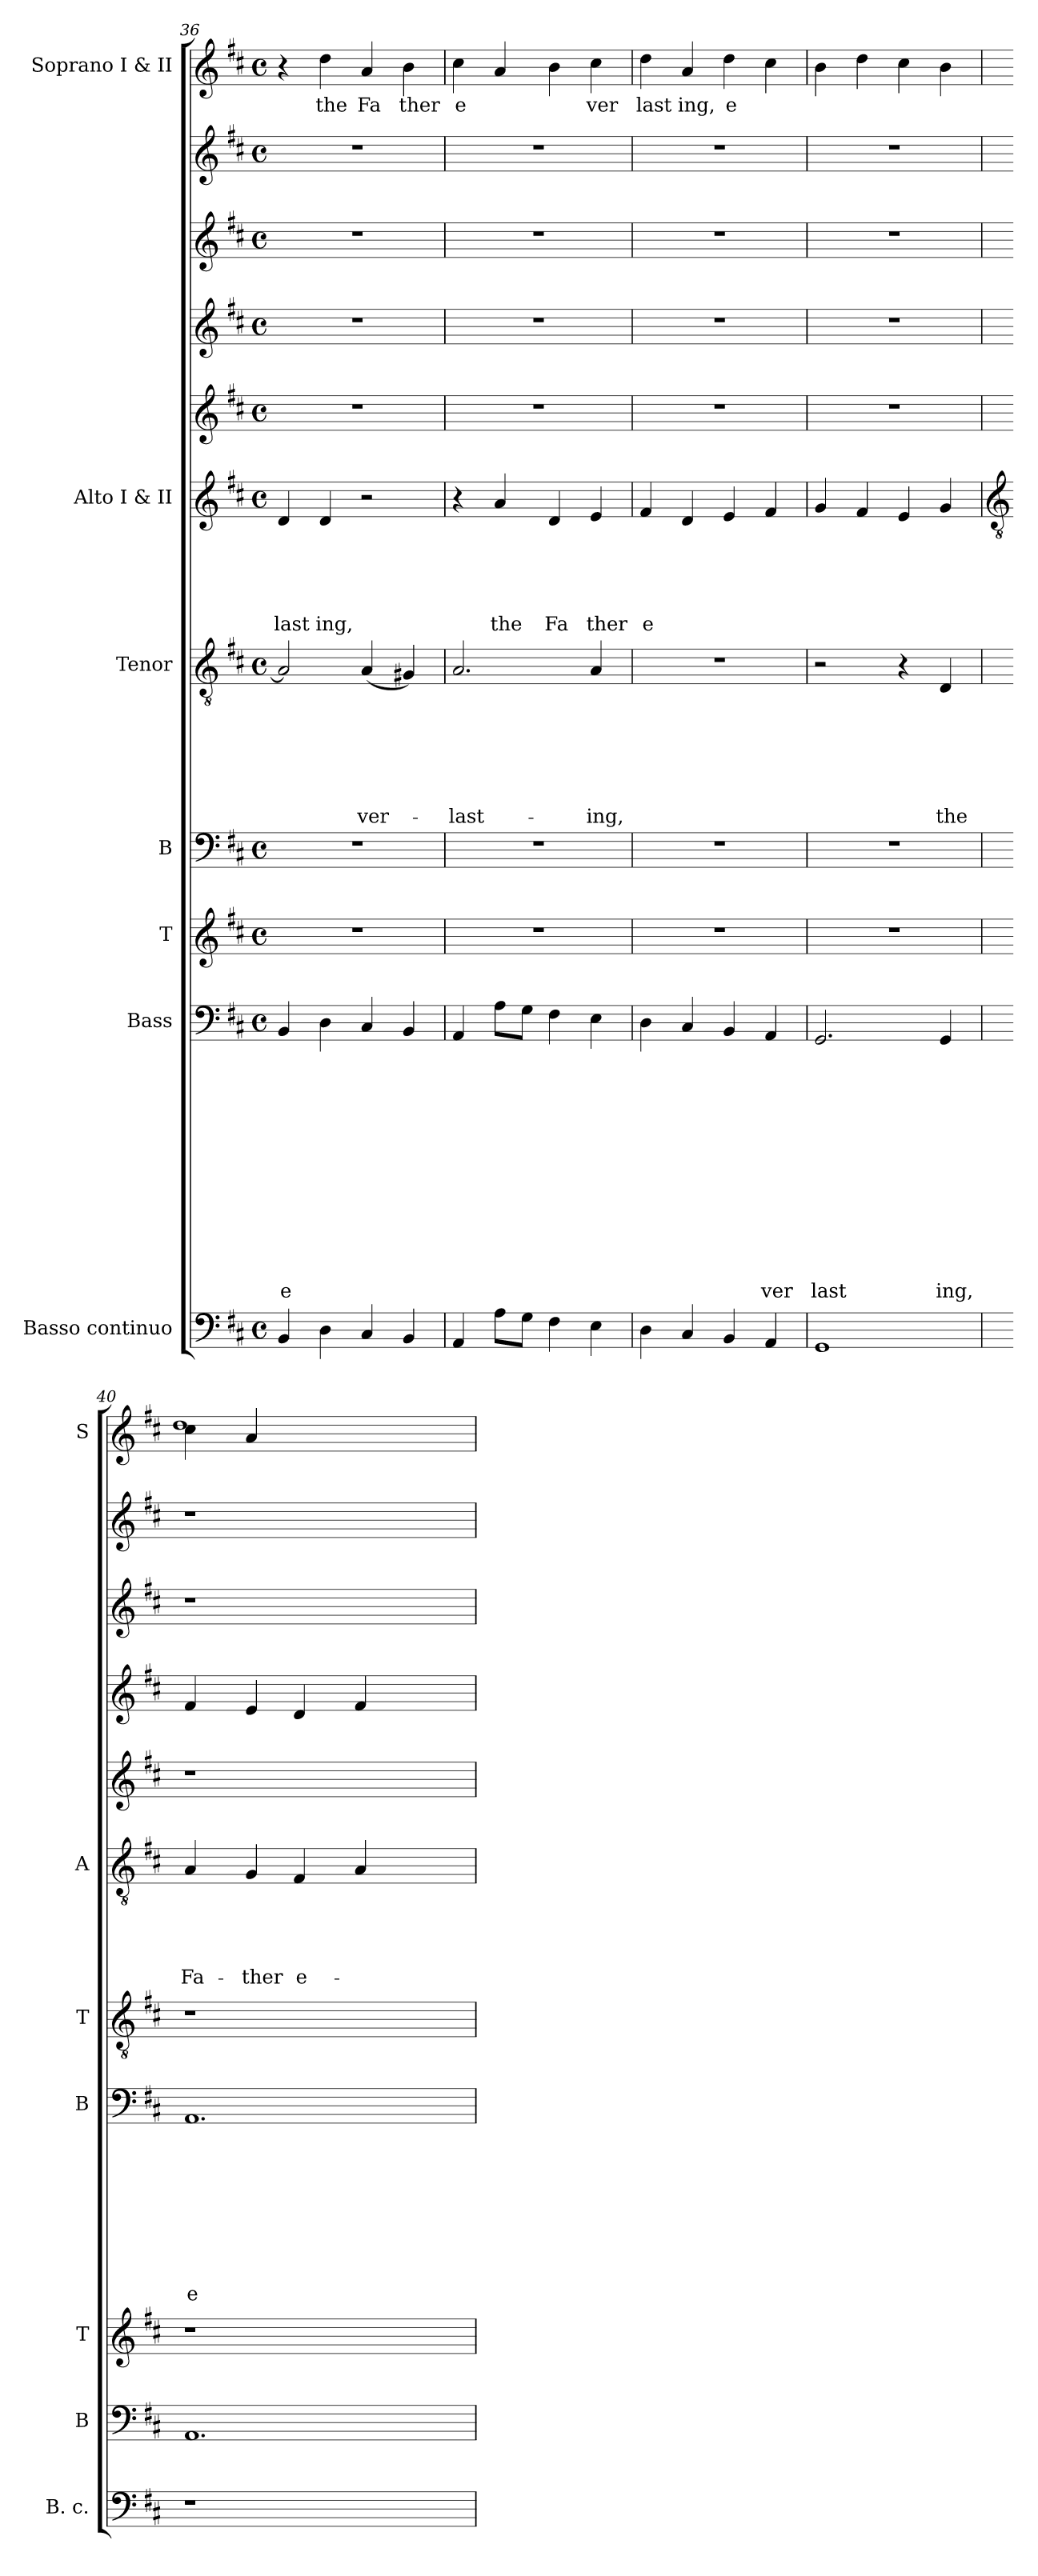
**kern	**kern	**text	**text	**text	**text	**text	**text	**text	**text	**text	**text	**text	**text	**text	**kern	**kern	**text	**text	**text	**text	**text	**text	**text	**text	**text	**kern	**text	**text	**text	**text	**text	**text	**text	**kern	**text	**text	**text	**text	**text	**kern	**kern	**kern	**kern	**kern	**text
*part11	*part10	*part10	*part10	*part10	*part10	*part10	*part10	*part10	*part10	*part10	*part10	*part10	*part10	*part10	*part9	*part8	*part8	*part8	*part8	*part8	*part8	*part8	*part8	*part8	*part8	*part7	*part7	*part7	*part7	*part7	*part7	*part7	*part7	*part6	*part6	*part6	*part6	*part6	*part6	*part5	*part4	*part3	*part2	*part1	*part1
*staff11	*staff10	*staff10	*staff10	*staff10	*staff10	*staff10	*staff10	*staff10	*staff10	*staff10	*staff10	*staff10	*staff10	*staff10	*staff9	*staff8	*staff8	*staff8	*staff8	*staff8	*staff8	*staff8	*staff8	*staff8	*staff8	*staff7	*staff7	*staff7	*staff7	*staff7	*staff7	*staff7	*staff7	*staff6	*staff6	*staff6	*staff6	*staff6	*staff6	*staff5	*staff4	*staff3	*staff2	*staff1	*staff1
*I"Basso continuo	*I"Bass	*	*	*	*	*	*	*	*	*	*	*	*	*	*I"T	*I"B	*	*	*	*	*	*	*	*	*	*I"Tenor	*	*	*	*	*	*	*	*I"Alto I & II	*	*	*	*	*	*	*	*	*	*I"Soprano I & II	*
*I'B. c.	*I'B	*	*	*	*	*	*	*	*	*	*	*	*	*	*I'T	*I'B	*	*	*	*	*	*	*	*	*	*I'T	*	*	*	*	*	*	*	*I'A	*	*	*	*	*	*	*	*	*	*I'S	*
*clefF4	*clefF4	*	*	*	*	*	*	*	*	*	*	*	*	*	*clefG2	*clefF4	*	*	*	*	*	*	*	*	*	*clefGv2	*	*	*	*	*	*	*	*clefG2	*	*	*	*	*	*clefG2	*clefG2	*clefG2	*clefG2	*clefG2	*
*ITrd7c12	*	*	*	*	*	*	*	*	*	*	*	*	*	*	*	*	*	*	*	*	*	*	*	*	*	*	*	*	*	*	*	*	*	*	*	*	*	*	*	*	*	*	*	*	*
*k[f#c#]	*k[f#c#]	*	*	*	*	*	*	*	*	*	*	*	*	*	*k[f#c#]	*k[f#c#]	*	*	*	*	*	*	*	*	*	*k[f#c#]	*	*	*	*	*	*	*	*k[f#c#]	*	*	*	*	*	*k[f#c#]	*k[f#c#]	*k[f#c#]	*k[f#c#]	*k[f#c#]	*
*D:	*D:	*	*	*	*	*	*	*	*	*	*	*	*	*	*D:	*D:	*	*	*	*	*	*	*	*	*	*D:	*	*	*	*	*	*	*	*D:	*	*	*	*	*	*D:	*D:	*D:	*D:	*D:	*
*M4/4	*M4/4	*	*	*	*	*	*	*	*	*	*	*	*	*	*M4/4	*M4/4	*	*	*	*	*	*	*	*	*	*M4/4	*	*	*	*	*	*	*	*M4/4	*	*	*	*	*	*M4/4	*M4/4	*M4/4	*M4/4	*M4/4	*
*met(c)	*met(c)	*	*	*	*	*	*	*	*	*	*	*	*	*	*met(c)	*met(c)	*	*	*	*	*	*	*	*	*	*met(c)	*	*	*	*	*	*	*	*met(c)	*	*	*	*	*	*met(c)	*met(c)	*met(c)	*met(c)	*met(c)	*
=36	=36	=36	=36	=36	=36	=36	=36	=36	=36	=36	=36	=36	=36	=36	=36	=36	=36	=36	=36	=36	=36	=36	=36	=36	=36	=36	=36	=36	=36	=36	=36	=36	=36	=36	=36	=36	=36	=36	=36	=36	=36	=36	=36	=36	=36
!	!	!	!	!	!	!	!	!	!	!	!	!	!	!LO:LY:b	!	!	!	!	!	!	!	!	!	!	!	!	!	!	!	!	!	!	!	!	!	!	!	!	!LO:LY:b	!	!	!	!	!	!
4BBB/	4BB/	.	.	.	.	.	.	.	.	.	.	.	.	e	1r	1r	.	.	.	.	.	.	.	.	.	2A/]	.	.	.	.	.	.	.	4d/	.	.	.	.	last	1r	1r	1r	1r	4r	.
!	!	!	!	!	!	!	!	!	!	!	!	!	!	!	!	!	!	!	!	!	!	!	!	!	!	!	!	!	!	!	!	!	!	!	!	!	!	!	!LO:LY:b	!	!	!	!	!	!LO:LY:b
4DD\	4D\	.	.	.	.	.	.	.	.	.	.	.	.	.	.	.	.	.	.	.	.	.	.	.	.	.	.	.	.	.	.	.	.	4d/	.	.	.	.	ing,	.	.	.	.	4dd\	the
!	!	!	!	!	!	!	!	!	!	!	!	!	!	!	!	!	!	!	!	!	!	!	!	!	!	!	!	!	!	!	!	!	!LO:LY:b	!	!	!	!	!	!	!	!	!	!	!	!LO:LY:b
4CC#/	4C#/	.	.	.	.	.	.	.	.	.	.	.	.	.	.	.	.	.	.	.	.	.	.	.	.	(<4A/	.	.	.	.	.	.	ver-	2r	.	.	.	.	.	.	.	.	.	4a/	Fa
!	!	!	!	!	!	!	!	!	!	!	!	!	!	!	!	!	!	!	!	!	!	!	!	!	!	!	!	!	!	!	!	!	!	!	!	!	!	!	!	!	!	!	!	!	!LO:LY:b
4BBB/	4BB/	.	.	.	.	.	.	.	.	.	.	.	.	.	.	.	.	.	.	.	.	.	.	.	.	4G#X/)	.	.	.	.	.	.	.	.	.	.	.	.	.	.	.	.	.	4b\	ther
=37	=37	=37	=37	=37	=37	=37	=37	=37	=37	=37	=37	=37	=37	=37	=37	=37	=37	=37	=37	=37	=37	=37	=37	=37	=37	=37	=37	=37	=37	=37	=37	=37	=37	=37	=37	=37	=37	=37	=37	=37	=37	=37	=37	=37	=37
!	!	!	!	!	!	!	!	!	!	!	!	!	!	!	!	!	!	!	!	!	!	!	!	!	!	!	!	!	!	!	!	!	!LO:LY:b	!	!	!	!	!	!	!	!	!	!	!	!LO:LY:b
4AAA/	4AA/	.	.	.	.	.	.	.	.	.	.	.	.	.	1r	1r	.	.	.	.	.	.	.	.	.	2.A/	.	.	.	.	.	.	-last-	4r	.	.	.	.	.	1r	1r	1r	1r	4cc#\	e
!	!	!	!	!	!	!	!	!	!	!	!	!	!	!	!	!	!	!	!	!	!	!	!	!	!	!	!	!	!	!	!	!	!	!	!	!	!	!	!LO:LY:b	!	!	!	!	!	!
8AA\L	8A\L	.	.	.	.	.	.	.	.	.	.	.	.	.	.	.	.	.	.	.	.	.	.	.	.	.	.	.	.	.	.	.	.	4a/	.	.	.	.	the	.	.	.	.	4a/	.
8GG\J	8G\J	.	.	.	.	.	.	.	.	.	.	.	.	.	.	.	.	.	.	.	.	.	.	.	.	.	.	.	.	.	.	.	.	.	.	.	.	.	.	.	.	.	.	.	.
!	!	!	!	!	!	!	!	!	!	!	!	!	!	!	!	!	!	!	!	!	!	!	!	!	!	!	!	!	!	!	!	!	!	!	!	!	!	!	!LO:LY:b	!	!	!	!	!	!
4FF#\	4F#\	.	.	.	.	.	.	.	.	.	.	.	.	.	.	.	.	.	.	.	.	.	.	.	.	.	.	.	.	.	.	.	.	4d/	.	.	.	.	Fa	.	.	.	.	4b\	.
!	!	!	!	!	!	!	!	!	!	!	!	!	!	!	!	!	!	!	!	!	!	!	!	!	!	!	!	!	!	!	!	!	!LO:LY:b	!	!	!	!	!	!LO:LY:b	!	!	!	!	!	!LO:LY:b
4EE\	4E\	.	.	.	.	.	.	.	.	.	.	.	.	.	.	.	.	.	.	.	.	.	.	.	.	4A/	.	.	.	.	.	.	-ing,	4e/	.	.	.	.	ther	.	.	.	.	4cc#\	ver
=38	=38	=38	=38	=38	=38	=38	=38	=38	=38	=38	=38	=38	=38	=38	=38	=38	=38	=38	=38	=38	=38	=38	=38	=38	=38	=38	=38	=38	=38	=38	=38	=38	=38	=38	=38	=38	=38	=38	=38	=38	=38	=38	=38	=38	=38
!	!	!	!	!	!	!	!	!	!	!	!	!	!	!	!	!	!	!	!	!	!	!	!	!	!	!	!	!	!	!	!	!	!	!	!	!	!	!	!LO:LY:b	!	!	!	!	!	!LO:LY:b
4DD\	4D\	.	.	.	.	.	.	.	.	.	.	.	.	.	1r	1r	.	.	.	.	.	.	.	.	.	1r	.	.	.	.	.	.	.	4f#/	.	.	.	.	e	1r	1r	1r	1r	4dd\	last
!	!	!	!	!	!	!	!	!	!	!	!	!	!	!	!	!	!	!	!	!	!	!	!	!	!	!	!	!	!	!	!	!	!	!	!	!	!	!	!	!	!	!	!	!	!LO:LY:b
4CC#/	4C#/	.	.	.	.	.	.	.	.	.	.	.	.	.	.	.	.	.	.	.	.	.	.	.	.	.	.	.	.	.	.	.	.	4d/	.	.	.	.	.	.	.	.	.	4a/	ing,
!	!	!	!	!	!	!	!	!	!	!	!	!	!	!	!	!	!	!	!	!	!	!	!	!	!	!	!	!	!	!	!	!	!	!	!	!	!	!	!	!	!	!	!	!	!LO:LY:b
4BBB/	4BB/	.	.	.	.	.	.	.	.	.	.	.	.	.	.	.	.	.	.	.	.	.	.	.	.	.	.	.	.	.	.	.	.	4e/	.	.	.	.	.	.	.	.	.	4dd\	e
!	!	!	!	!	!	!	!	!	!	!	!	!	!	!LO:LY:b	!	!	!	!	!	!	!	!	!	!	!	!	!	!	!	!	!	!	!	!	!	!	!	!	!	!	!	!	!	!	!
4AAA/	4AA/	.	.	.	.	.	.	.	.	.	.	.	.	ver	.	.	.	.	.	.	.	.	.	.	.	.	.	.	.	.	.	.	.	4f#/	.	.	.	.	.	.	.	.	.	4cc#\	.
=39	=39	=39	=39	=39	=39	=39	=39	=39	=39	=39	=39	=39	=39	=39	=39	=39	=39	=39	=39	=39	=39	=39	=39	=39	=39	=39	=39	=39	=39	=39	=39	=39	=39	=39	=39	=39	=39	=39	=39	=39	=39	=39	=39	=39	=39
!	!	!	!	!	!	!	!	!	!	!	!	!	!	!LO:LY:b	!	!	!	!	!	!	!	!	!	!	!	!	!	!	!	!	!	!	!	!	!	!	!	!	!	!	!	!	!	!	!
1GGG	2.GG/	.	.	.	.	.	.	.	.	.	.	.	.	last	1r	1r	.	.	.	.	.	.	.	.	.	2r	.	.	.	.	.	.	.	4g/	.	.	.	.	.	1r	1r	1r	1r	4b\	.
.	.	.	.	.	.	.	.	.	.	.	.	.	.	.	.	.	.	.	.	.	.	.	.	.	.	.	.	.	.	.	.	.	.	4f#/	.	.	.	.	.	.	.	.	.	4dd\	.
.	.	.	.	.	.	.	.	.	.	.	.	.	.	.	.	.	.	.	.	.	.	.	.	.	.	4r	.	.	.	.	.	.	.	4e/	.	.	.	.	.	.	.	.	.	4cc#\	.
!	!	!	!	!	!	!	!	!	!	!	!	!	!	!LO:LY:b	!	!	!	!	!	!	!	!	!	!	!	!	!	!	!	!	!	!	!LO:LY:b	!	!	!	!	!	!	!	!	!	!	!	!
.	4GG/	.	.	.	.	.	.	.	.	.	.	.	.	ing,	.	.	.	.	.	.	.	.	.	.	.	4D/	.	.	.	.	.	.	the	4g/	.	.	.	.	.	.	.	.	.	4b\	.
!!LO:LB:g=z
=40	=40	=40	=40	=40	=40	=40	=40	=40	=40	=40	=40	=40	=40	=40	=40	=40	=40	=40	=40	=40	=40	=40	=40	=40	=40	=40	=40	=40	=40	=40	=40	=40	=40	=40	=40	=40	=40	=40	=40	=40	=40	=40	=40	=40	=40
*	*	*	*	*	*	*	*	*	*	*	*	*	*	*	*	*	*	*	*	*	*	*	*	*	*	*	*	*	*	*	*	*	*	*clefGv2	*	*	*	*	*	*	*	*	*	*	*
!	!	!	!	!	!	!	!	!	!	!	!	!	!	!	!	!	!	!	!	!	!	!	!	!	!LO:LY:b	!	!	!	!	!	!	!	!	!	!	!	!	!	!LO:LY:b	!	!	!	!	!	!
*	*	*	*	*	*	*	*	*	*	*	*	*	*	*	*	*	*	*	*	*	*	*	*	*	*	*	*	*	*	*	*	*	*	*	*	*	*	*	*	*	*^	*	*	*^	*
*	*	*	*	*	*	*	*	*	*	*	*	*	*	*	*	*	*	*	*	*	*	*	*	*	*	*	*	*	*	*	*	*	*	*	*	*	*	*	*	*	*	*	*	*	*	*^	*
1r	1.AA	.	.	.	.	.	.	.	.	.	.	.	.	.	1r	1.AA	.	.	.	.	.	.	.	.	e	1r	.	.	.	.	.	.	.	4A/	.	.	.	.	Fa-	1r	4ryy	4f#/	1r	1r	16ryy	4cc#\	1dd	.
.	.	.	.	.	.	.	.	.	.	.	.	.	.	.	.	.	.	.	.	.	.	.	.	.	.	.	.	.	.	.	.	.	.	.	.	.	.	.	.	.	.	.	.	.	2ryy	.	.	.
!	!	!	!	!	!	!	!	!	!	!	!	!	!	!	!	!	!	!	!	!	!	!	!	!	!	!	!	!	!	!	!	!	!	!	!	!	!	!	!LO:LY:b	!	!	!	!	!	!	!	!	!
.	.	.	.	.	.	.	.	.	.	.	.	.	.	.	.	.	.	.	.	.	.	.	.	.	.	.	.	.	.	.	.	.	.	4G/	.	.	.	.	-ther	.	2ryy	4e/	.	.	.	4a/	.	.
!	!	!	!	!	!	!	!	!	!	!	!	!	!	!	!	!	!	!	!	!	!	!	!	!	!	!	!	!	!	!	!	!	!	!	!	!	!	!	!LO:LY:b	!	!	!	!	!	!	!	!	!
.	.	.	.	.	.	.	.	.	.	.	.	.	.	.	.	.	.	.	.	.	.	.	.	.	.	.	.	.	.	.	.	.	.	4F#/	.	.	.	.	e-	.	.	4d/	.	.	.	2ryy	.	.
.	.	.	.	.	.	.	.	.	.	.	.	.	.	.	.	.	.	.	.	.	.	.	.	.	.	.	.	.	.	.	.	.	.	.	.	.	.	.	.	.	.	.	.	.	2...ryy	.	.	.
.	.	.	.	.	.	.	.	.	.	.	.	.	.	.	.	.	.	.	.	.	.	.	.	.	.	.	.	.	.	.	.	.	.	4A/	.	.	.	.	.	.	2.ryy	4f#/	.	.	.	.	.	.
2ryy	.	.	.	.	.	.	.	.	.	.	.	.	.	.	2ryy	.	.	.	.	.	.	.	.	.	.	2ryy	.	.	.	.	.	.	.	2ryy	.	.	.	.	.	2ryy	.	2ryy	2ryy	2ryy	.	2ryy	2ryy	.
*	*	*	*	*	*	*	*	*	*	*	*	*	*	*	*	*	*	*	*	*	*	*	*	*	*	*	*	*	*	*	*	*	*	*	*	*	*	*	*	*	*v	*v	*	*	*v	*v	*v	*
=	=	=	=	=	=	=	=	=	=	=	=	=	=	=	=	=	=	=	=	=	=	=	=	=	=	=	=	=	=	=	=	=	=	=	=	=	=	=	=	=	=	=	=	=	=
*-	*-	*-	*-	*-	*-	*-	*-	*-	*-	*-	*-	*-	*-	*-	*-	*-	*-	*-	*-	*-	*-	*-	*-	*-	*-	*-	*-	*-	*-	*-	*-	*-	*-	*-	*-	*-	*-	*-	*-	*-	*-	*-	*-	*-	*-
